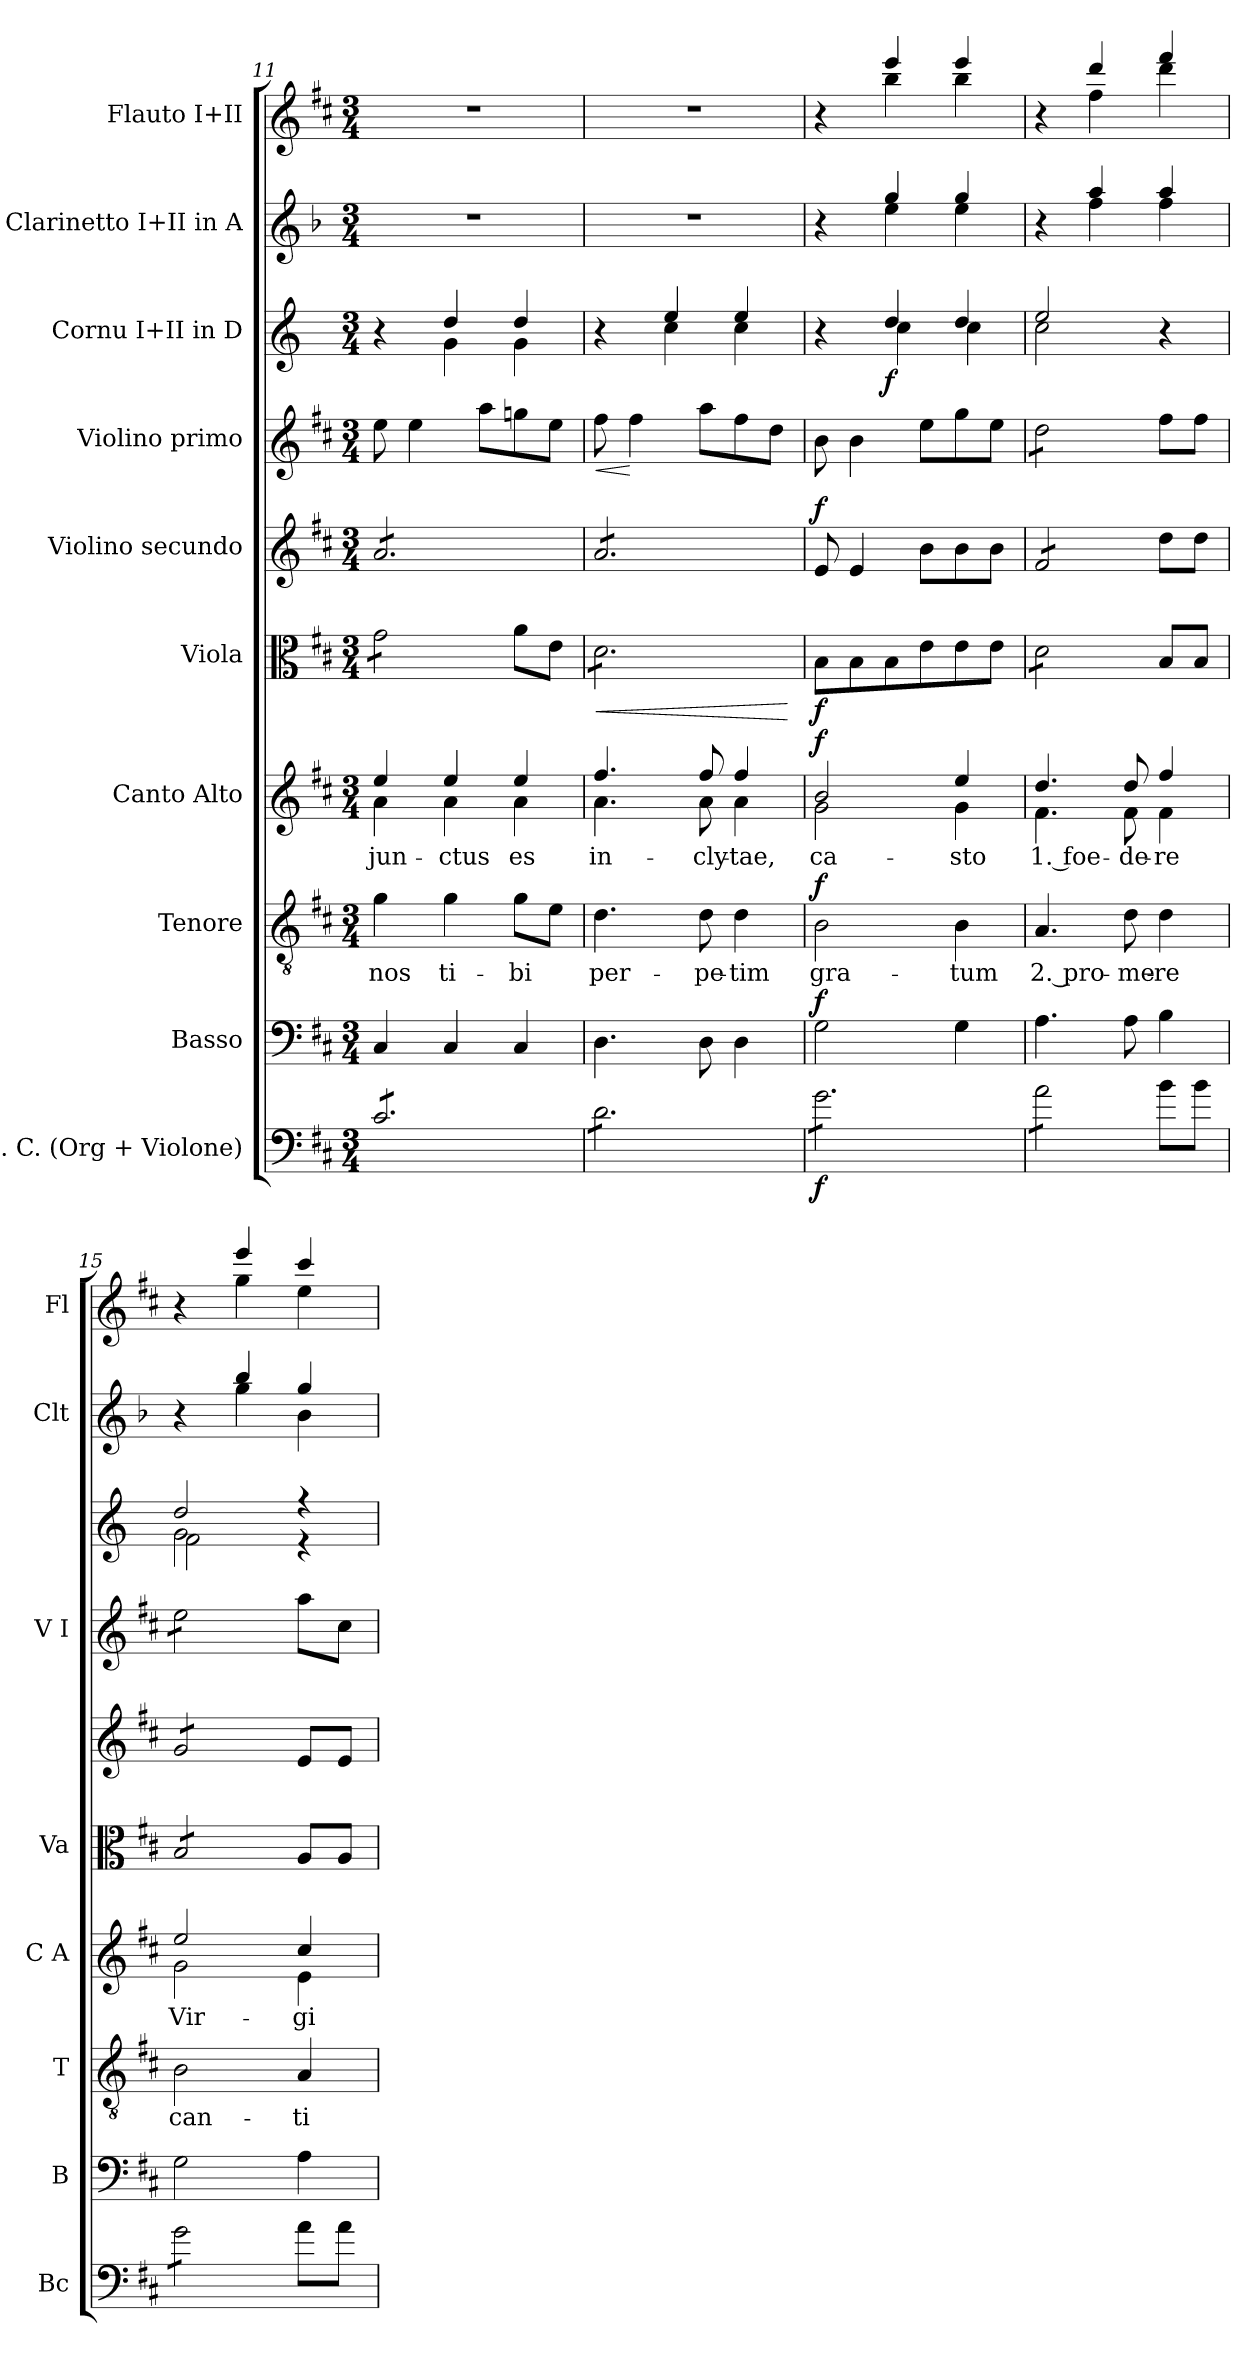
**kern	**dynam	**kern	**dynam	**kern	**text	**dynam	**kern	**text	**dynam	**kern	**dynam	**kern	**dynam	**kern	**dynam	**kern	**dynam	**kern	**kern
*part10	*part10	*part9	*part9	*part8	*part8	*part8	*part7	*part7	*part7	*part6	*part6	*part5	*part5	*part4	*part4	*part3	*part3	*part2	*part1
*staff10	*staff10	*staff9	*staff9	*staff8	*staff8	*staff8	*staff7	*staff7	*staff7	*staff6	*staff6	*staff5	*staff5	*staff4	*staff4	*staff3	*staff3	*staff2	*staff1
*I"B. C. (Org + Violone)	*	*I"Basso	*	*I"Tenore	*	*	*I"Canto Alto	*	*	*I"Viola	*	*I"Violino secundo	*	*I"Violino primo	*	*I"Cornu I+II in D	*	*I"Clarinetto I+II in A	*I"Flauto I+II
*I'Bc	*	*I'B	*	*I'T	*	*	*I'C A	*	*	*I'Va	*	*	*	*I'V I	*	*	*	*I'Clt	*I'Fl
*clefF4	*	*clefF4	*	*clefGv2	*	*	*clefG2	*	*	*clefC3	*	*clefG2	*	*clefG2	*	*clefG2	*	*clefG2	*clefG2
*ITrd7c12	*	*	*	*	*	*	*	*	*	*	*	*	*	*	*	*ITrd6c10	*	*ITrd2c3	*
*k[f#c#]	*	*k[f#c#]	*	*k[f#c#]	*	*	*k[f#c#]	*	*	*k[f#c#]	*	*k[f#c#]	*	*k[f#c#]	*	*k[f#c#]	*	*k[f#c#]	*k[f#c#]
*M3/4	*	*M3/4	*	*M3/4	*	*	*M3/4	*	*	*M3/4	*	*M3/4	*	*M3/4	*	*M3/4	*	*M3/4	*M3/4
=11	=11	=11	=11	=11	=11	=11	=11	=11	=11	=11	=11	=11	=11	=11	=11	=11	=11	=11	=11
!	!	!	!	!	!LO:LY:b	!	!	!LO:LY:b	!	!	!	!	!	!	!	!	!	!	!
*	*	*	*	*	*	*	*^	*	*	*	*	*	*	*	*	*^	*	*	*
*tremolo	*	*	*	*	*	*	*	*	*	*	*	*	*	*	*	*	*	*	*	*	*
*	*	*	*	*	*	*	*	*	*	*	*tremolo	*	*	*	*	*	*	*	*	*	*
*	*	*	*	*	*	*	*	*	*	*	*	*	*tremolo	*	*	*	*	*	*	*	*
8C#/L	.	4C#/	.	4g\	nos	.	4ee/	4a\	jun-	.	8g\L	.	8a/L	.	8ee\	.	4r	4ryy	.	2.r	2.r
8C#/	.	.	.	.	.	.	.	.	.	.	8g\	.	8a/	.	4ee\	.	.	.	.	.	.
!	!	!	!	!	!LO:LY:b	!	!	!	!LO:LY:b	!	!	!	!	!	!	!	!	!	!	!	!
8C#/	.	4C#/	.	4g\	ti-	.	4ee/	4a\	-ctus	.	8g\	.	8a/	.	.	.	4e/	4A\	.	.	.
8C#/	.	.	.	.	.	.	.	.	.	.	8g\J	.	8a/	.	8aa\L	.	.	.	.	.	.
*	*	*	*	*	*	*	*	*	*	*	*Xtremolo	*	*	*	*	*	*	*	*	*	*
!	!	!	!	!	!LO:LY:b	!	!	!	!LO:LY:b	!	!	!	!	!	!	!	!	!	!	!	!
8C#/	.	4C#/	.	8g\L	-bi	.	4ee/	4a\	es	.	8a\L	.	8a/	.	8ggn\	.	4e/	4A\	.	.	.
8C#/J	.	.	.	8e\J	.	.	.	.	.	.	8e\J	.	8a/J	.	8ee\J	.	.	.	.	.	.
=12	=12	=12	=12	=12	=12	=12	=12	=12	=12	=12	=12	=12	=12	=12	=12	=12	=12	=12	=12	=12	=12
!	!	!	!	!	!LO:LY:b	!	!	!	!LO:LY:b	!	!	!LO:HP:b	!	!	!	!LO:HP:b	!	!	!	!	!
*	*	*	*	*	*	*	*	*	*	*	*tremolo	*	*	*	*	*	*	*	*	*	*
8D\L	.	4.D\	.	4.d\	per-	.	4.ff#/	4.a\	in-	.	8d\L	<	8a/L	.	8ff#\	<	4r	4ryy	.	2.r	2.r
8D\	.	.	.	.	.	.	.	.	.	.	8d\	.	8a/	.	4ff#\	[	.	.	.	.	.
8D\	.	.	.	.	.	.	.	.	.	.	8d\	.	8a/	.	.	.	4f#/	4d\	.	.	.
!	!	!	!	!	!LO:LY:b	!	!	!	!LO:LY:b	!	!	!	!	!	!	!	!	!	!	!	!
8D\	.	8D\	.	8d\	-pe-	.	8ff#/	8a\	-cly-	.	8d\	.	8a/	.	8aa\L	.	.	.	.	.	.
!	!	!	!	!	!LO:LY:b	!	!	!	!LO:LY:b	!	!	!	!	!	!	!	!	!	!	!	!
8D\	.	4D\	.	4d\	-tim	.	4ff#/	4a\	-tae,	.	8d\	.	8a/	.	8ff#\	.	4f#/	4d\	.	.	.
8D\J	.	.	.	.	.	.	.	.	.	.	8d\J	.	8a/J	.	8dd\J	.	.	.	.	.	.
*	*	*	*	*	*	*	*	*	*	*	*	*	*Xtremolo	*	*	*	*	*	*	*	*
*	*	*	*	*	*	*	*	*	*	*	*Xtremolo	*	*	*	*	*	*	*	*	*	*
*	*	*	*	*	*	*	*v	*v	*	*	*	*	*	*	*	*	*v	*v	*	*	*
.	.	.	.	.	.	.	.	.	.	.	[	.	.	.	.	.	.	.	.
=13	=13	=13	=13	=13	=13	=13	=13	=13	=13	=13	=13	=13	=13	=13	=13	=13	=13	=13	=13
!	!LO:DY:b	!	!LO:DY:a	!	!LO:LY:b	!LO:DY:a	!	!LO:LY:b	!LO:DY:a	!	!LO:DY:b	!	!LO:DY:a	!	!	!	!	!	!
*	*	*	*	*	*	*	*^	*	*	*	*	*	*	*	*	*^	*	*^	*^
8G\L	f	2G\	f	2B\	gra-	f	2b/	2g\	ca-	f	8B\L	f	8e/	f	8b\	.	4r	4ryy	.	4r	4ryy	4r	4ryy
8G\	.	.	.	.	.	.	.	.	.	.	8B\	.	4e/	.	4b\	.	.	.	.	.	.	.	.
!	!	!	!	!	!	!	!	!	!	!	!	!	!	!	!	!	!	!	!LO:DY:b	!	!	!	!
8G\	.	.	.	.	.	.	.	.	.	.	8B\	.	.	.	.	.	4e/	4d\	f	4ee/	4cc#\	4eee/	4bb\
8G\	.	.	.	.	.	.	.	.	.	.	8e\	.	8b\L	.	8ee\L	.	.	.	.	.	.	.	.
!	!	!	!	!	!LO:LY:b	!	!	!	!LO:LY:b	!	!	!	!	!	!	!	!	!	!	!	!	!	!
8G\	.	4G\	.	4B\	-tum	.	4ee/	4g\	-sto	.	8e\	.	8b\	.	8gg\	.	4e/	4d\	.	4ee/	4cc#\	4eee/	4bb\
8G\J	.	.	.	.	.	.	.	.	.	.	8e\J	.	8b\J	.	8ee\J	.	.	.	.	.	.	.	.
!!LO:LB:g=z	!!
=14	=14	=14	=14	=14	=14	=14	=14	=14	=14	=14	=14	=14	=14	=14	=14	=14	=14	=14	=14	=14	=14	=14	=14
!	!	!	!	!	!LO:LY:b	!	!	!	!LO:LY:b	!	!	!	!	!	!	!	!	!	!	!	!	!	!
*	*	*	*	*	*	*	*	*	*	*	*tremolo	*	*	*	*	*	*	*	*	*	*	*	*
*	*	*	*	*	*	*	*	*	*	*	*	*	*tremolo	*	*	*	*	*	*	*	*	*	*
*	*	*	*	*	*	*	*	*	*	*	*	*	*	*	*tremolo	*	*	*	*	*	*	*	*
8A\L	.	4.A\	.	4.A/	2. pro-	.	4.dd/	4.f#\	1. foe-	.	8d\L	.	8f#/L	.	8dd\L	.	2f#/	2d\	.	4r	4ryy	4r	4ryy
8A\	.	.	.	.	.	.	.	.	.	.	8d\	.	8f#/	.	8dd\	.	.	.	.	.	.	.	.
8A\	.	.	.	.	.	.	.	.	.	.	8d\	.	8f#/	.	8dd\	.	.	.	.	4ff#/	4dd\	4ddd/	4ff#\
!	!	!	!	!	!LO:LY:b	!	!	!	!LO:LY:b	!	!	!	!	!	!	!	!	!	!	!	!	!	!
8A\J	.	8A\	.	8d\	-me-	.	8dd/	8f#\	-de-	.	8d\J	.	8f#/J	.	8dd\J	.	.	.	.	.	.	.	.
*	*	*	*	*	*	*	*	*	*	*	*	*	*	*	*Xtremolo	*	*	*	*	*	*	*	*
*	*	*	*	*	*	*	*	*	*	*	*	*	*Xtremolo	*	*	*	*	*	*	*	*	*	*
*	*	*	*	*	*	*	*	*	*	*	*Xtremolo	*	*	*	*	*	*	*	*	*	*	*	*
*Xtremolo	*	*	*	*	*	*	*	*	*	*	*	*	*	*	*	*	*	*	*	*	*	*	*
!	!	!	!	!	!LO:LY:b	!	!	!	!LO:LY:b	!	!	!	!	!	!	!	!	!	!	!	!	!	!
8B\L	.	4B\	.	4d\	-re	.	4ff#/	4f#\	-re	.	8B/L	.	8dd\L	.	8ff#\L	.	4r	4ryy	.	4ff#/	4dd\	4fff#/	4ddd\
8B\J	.	.	.	.	.	.	.	.	.	.	8B/J	.	8dd\J	.	8ff#\J	.	.	.	.	.	.	.	.
*	*	*	*	*	*	*	*	*	*	*	*	*	*	*	*	*	*v	*v	*	*	*	*	*
=15	=15	=15	=15	=15	=15	=15	=15	=15	=15	=15	=15	=15	=15	=15	=15	=15	=15	=15	=15	=15	=15	=15
!	!	!	!	!	!LO:LY:b	!	!	!	!LO:LY:b	!	!	!	!	!	!	!	!	!	!	!	!	!
*	*	*	*	*	*	*	*	*	*	*	*	*	*	*	*	*	*^	*	*	*	*	*
*	*	*	*	*	*	*	*	*	*	*	*	*	*	*	*	*	*	*^	*	*	*	*	*
*tremolo	*	*	*	*	*	*	*	*	*	*	*	*	*	*	*	*	*	*	*	*	*	*	*	*
*	*	*	*	*	*	*	*	*	*	*	*tremolo	*	*	*	*	*	*	*	*	*	*	*	*	*
*	*	*	*	*	*	*	*	*	*	*	*	*	*tremolo	*	*	*	*	*	*	*	*	*	*	*
*	*	*	*	*	*	*	*	*	*	*	*	*	*	*	*tremolo	*	*	*	*	*	*	*	*	*
8G\L	.	2G\	.	2B\	can-	.	2ee/	2g\	Vir-	.	8B/L	.	8g/L	.	8ee\L	.	2e/	2A\	2G\	.	4r	4ryy	4r	4ryy
8G\	.	.	.	.	.	.	.	.	.	.	8B/	.	8g/	.	8ee\	.	.	.	.	.	.	.	.	.
8G\	.	.	.	.	.	.	.	.	.	.	8B/	.	8g/	.	8ee\	.	.	.	.	.	4gg/	4ee\	4eee/	4gg\
8G\J	.	.	.	.	.	.	.	.	.	.	8B/J	.	8g/J	.	8ee\J	.	.	.	.	.	.	.	.	.
*	*	*	*	*	*	*	*	*	*	*	*	*	*	*	*Xtremolo	*	*	*	*	*	*	*	*	*
*	*	*	*	*	*	*	*	*	*	*	*	*	*Xtremolo	*	*	*	*	*	*	*	*	*	*	*
*	*	*	*	*	*	*	*	*	*	*	*Xtremolo	*	*	*	*	*	*	*	*	*	*	*	*	*
*Xtremolo	*	*	*	*	*	*	*	*	*	*	*	*	*	*	*	*	*	*	*	*	*	*	*	*
!	!	!	!	!	!LO:LY:b	!	!	!	!LO:LY:b	!	!	!	!	!	!	!	!	!	!	!	!	!	!	!
8A\L	.	4A\	.	4A/	-ti-	.	4cc#/	4e\	-gi-	.	8A/L	.	8e/L	.	8aa\L	.	4r	4ryy	4r	.	4ee/	4g\	4ccc#/	4ee\
8A\J	.	.	.	.	.	.	.	.	.	.	8A/J	.	8e/J	.	8cc#\J	.	.	.	.	.	.	.	.	.
*	*	*	*	*	*	*	*	*	*	*	*	*	*	*	*	*	*v	*v	*v	*	*	*	*v	*v
*	*	*	*	*	*	*	*v	*v	*	*	*	*	*	*	*	*	*	*	*v	*v	*
=	=	=	=	=	=	=	=	=	=	=	=	=	=	=	=	=	=	=	=
*-	*-	*-	*-	*-	*-	*-	*-	*-	*-	*-	*-	*-	*-	*-	*-	*-	*-	*-	*-
